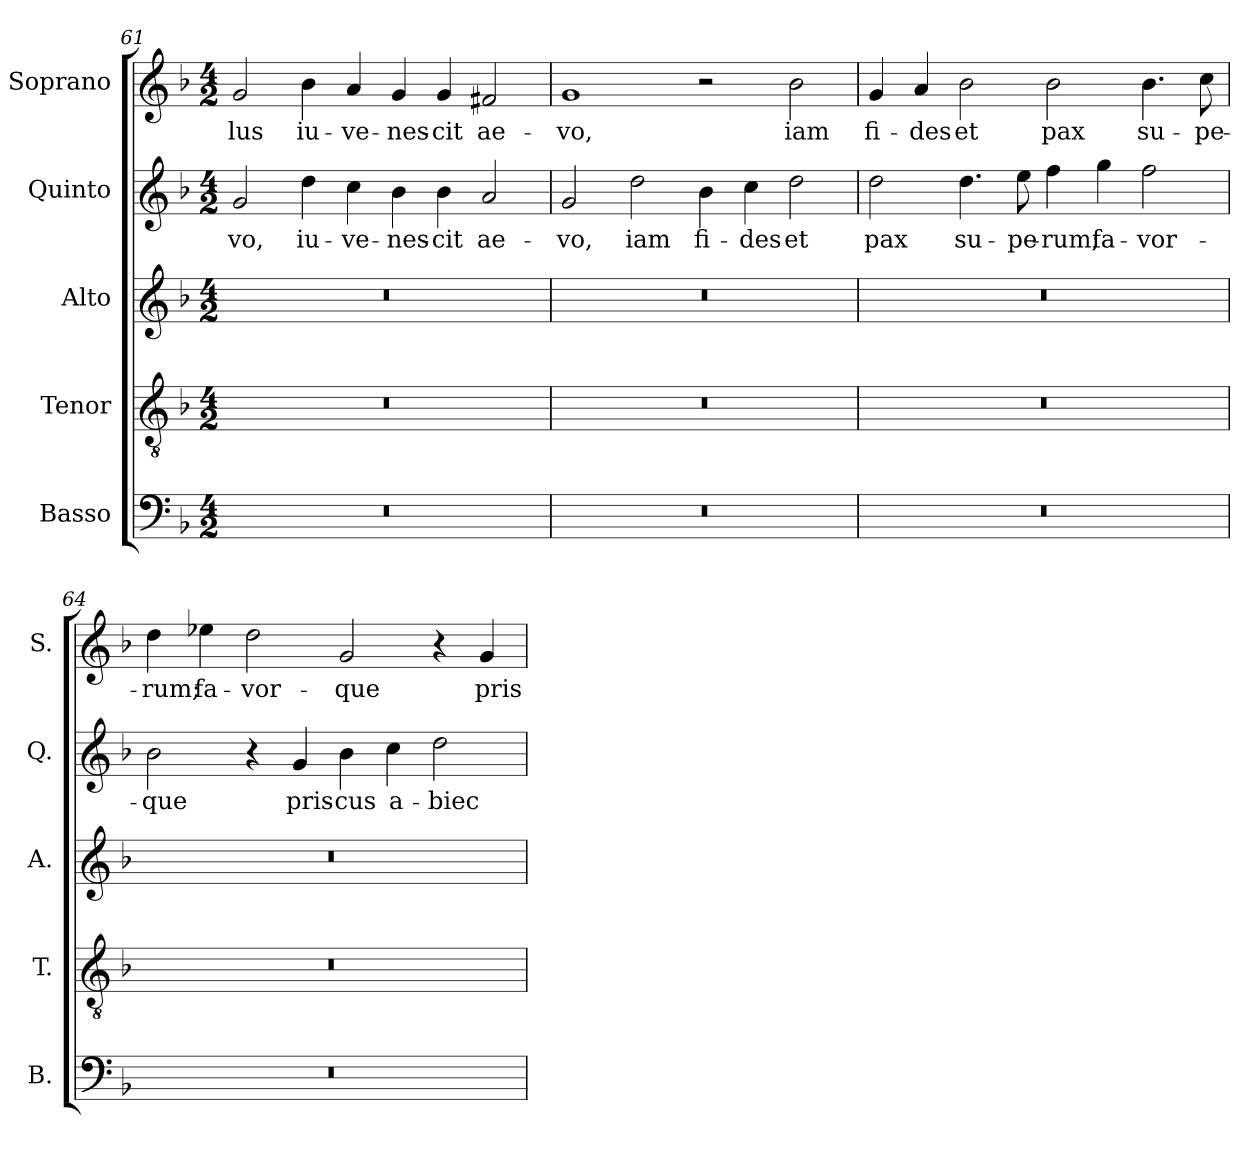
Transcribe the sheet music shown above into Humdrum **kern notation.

**kern	**kern	**kern	**kern	**text	**kern	**text
*part5	*part4	*part3	*part2	*part2	*part1	*part1
*staff5	*staff4	*staff3	*staff2	*staff2	*staff1	*staff1
*I"Basso	*I"Tenor	*I"Alto	*I"Quinto	*	*I"Soprano	*
*I'B.	*I'T.	*I'A.	*I'Q.	*	*I'S.	*
*clefF4	*clefGv2	*clefG2	*clefG2	*	*clefG2	*
*	*ITrd7c12	*	*	*	*	*
*k[b-]	*k[b-]	*k[b-]	*k[b-]	*	*k[b-]	*
*F:	*F:	*F:	*F:	*	*F:	*
*M4/2	*M4/2	*M4/2	*M4/2	*	*M4/2	*
=61	=61	=61	=61	=61	=61	=61
!LO:N:vis=1	!LO:N:vis=1	!LO:N:vis=1	!	!	!	!
!	!	!	!	!LO:LY:b:color=#000000	!	!
!	!	!	!	!	!	!LO:LY:b:color=#000000
0r	0r	0r	2gi/	-vo,	2gi/	-lus
!	!	!	!	!LO:LY:b:color=#000000	!	!
!	!	!	!	!	!	!LO:LY:b:color=#000000
.	.	.	4ddi\	iu-	4b-i\	iu-
!	!	!	!	!LO:LY:b:color=#000000	!	!
!	!	!	!	!	!	!LO:LY:b:color=#000000
.	.	.	4cci\	-ve-	4ai/	-ve-
!	!	!	!	!LO:LY:b:color=#000000	!	!
!	!	!	!	!	!	!LO:LY:b:color=#000000
.	.	.	4b-i\	-nes-	4gi/	-nes-
!	!	!	!	!LO:LY:b:color=#000000	!	!
!	!	!	!	!	!	!LO:LY:b:color=#000000
.	.	.	4b-i\	-cit	4gi/	-cit
!	!	!	!	!LO:LY:b:color=#000000	!	!
!	!	!	!	!	!	!LO:LY:b:color=#000000
.	.	.	2ai/	ae-	2f#Xi/	ae-
=62	=62	=62	=62	=62	=62	=62
!LO:N:vis=1	!LO:N:vis=1	!LO:N:vis=1	!	!	!	!
!	!	!	!	!LO:LY:b:color=#000000	!	!
!	!	!	!	!	!	!LO:LY:b:color=#000000
0r	0r	0r	2gi/	-vo,	1gi	-vo,
!	!	!	!	!LO:LY:b:color=#000000	!	!
.	.	.	2ddi\	iam	.	.
!	!	!	!	!LO:LY:b:color=#000000	!	!
.	.	.	4b-i\	fi-	2r	.
!	!	!	!	!LO:LY:b:color=#000000	!	!
.	.	.	4cci\	-des	.	.
!	!	!	!	!LO:LY:b:color=#000000	!	!
!	!	!	!	!	!	!LO:LY:b:color=#000000
.	.	.	2ddi\	et	2b-i\	iam
!!LO:LB:g=z
=63	=63	=63	=63	=63	=63	=63
!LO:N:vis=1	!LO:N:vis=1	!LO:N:vis=1	!	!	!	!
!	!	!	!	!LO:LY:b:color=#000000	!	!
!	!	!	!	!	!	!LO:LY:b:color=#000000
0r	0r	0r	2ddi\	pax	4gi/	fi-
!	!	!	!	!	!	!LO:LY:b:color=#000000
.	.	.	.	.	4ai/	-des
!	!	!	!	!LO:LY:b:color=#000000	!	!
!	!	!	!	!	!	!LO:LY:b:color=#000000
.	.	.	4.ddi\	su-	2b-i\	et
!	!	!	!	!LO:LY:b:color=#000000	!	!
.	.	.	8eei\	-pe-	.	.
!	!	!	!	!LO:LY:b:color=#000000	!	!
!	!	!	!	!	!	!LO:LY:b:color=#000000
.	.	.	4ffi\	-rum;	2b-i\	pax
!	!	!	!	!LO:LY:b:color=#000000	!	!
.	.	.	4ggi\	fa-	.	.
!	!	!	!	!LO:LY:b:color=#000000	!	!
!	!	!	!	!	!	!LO:LY:b:color=#000000
.	.	.	2ffi\	-vor-	4.b-i\	su-
!	!	!	!	!	!	!LO:LY:b:color=#000000
.	.	.	.	.	8cci\	-pe-
=64	=64	=64	=64	=64	=64	=64
!LO:N:vis=1	!LO:N:vis=1	!LO:N:vis=1	!	!	!	!
!	!	!	!	!LO:LY:b:color=#000000	!	!
!	!	!	!	!	!	!LO:LY:b:color=#000000
0r	0r	0r	2b-i\	-que	4ddi\	-rum;
!	!	!	!	!	!	!LO:LY:b:color=#000000
.	.	.	.	.	4ee-Xi\	fa-
!	!	!	!	!	!	!LO:LY:b:color=#000000
.	.	.	4r	.	2ddi\	-vor-
!	!	!	!	!LO:LY:b:color=#000000	!	!
.	.	.	4gi/	pris-	.	.
!	!	!	!	!LO:LY:b:color=#000000	!	!
!	!	!	!	!	!	!LO:LY:b:color=#000000
.	.	.	4b-i\	-cus	2gi/	-que
!	!	!	!	!LO:LY:b:color=#000000	!	!
.	.	.	4cci\	a-	.	.
!	!	!	!	!LO:LY:b:color=#000000	!	!
.	.	.	2ddi\	-biec-	4r	.
!	!	!	!	!	!	!LO:LY:b:color=#000000
.	.	.	.	.	4gi/	pris-
=	=	=	=	=	=	=
*-	*-	*-	*-	*-	*-	*-
